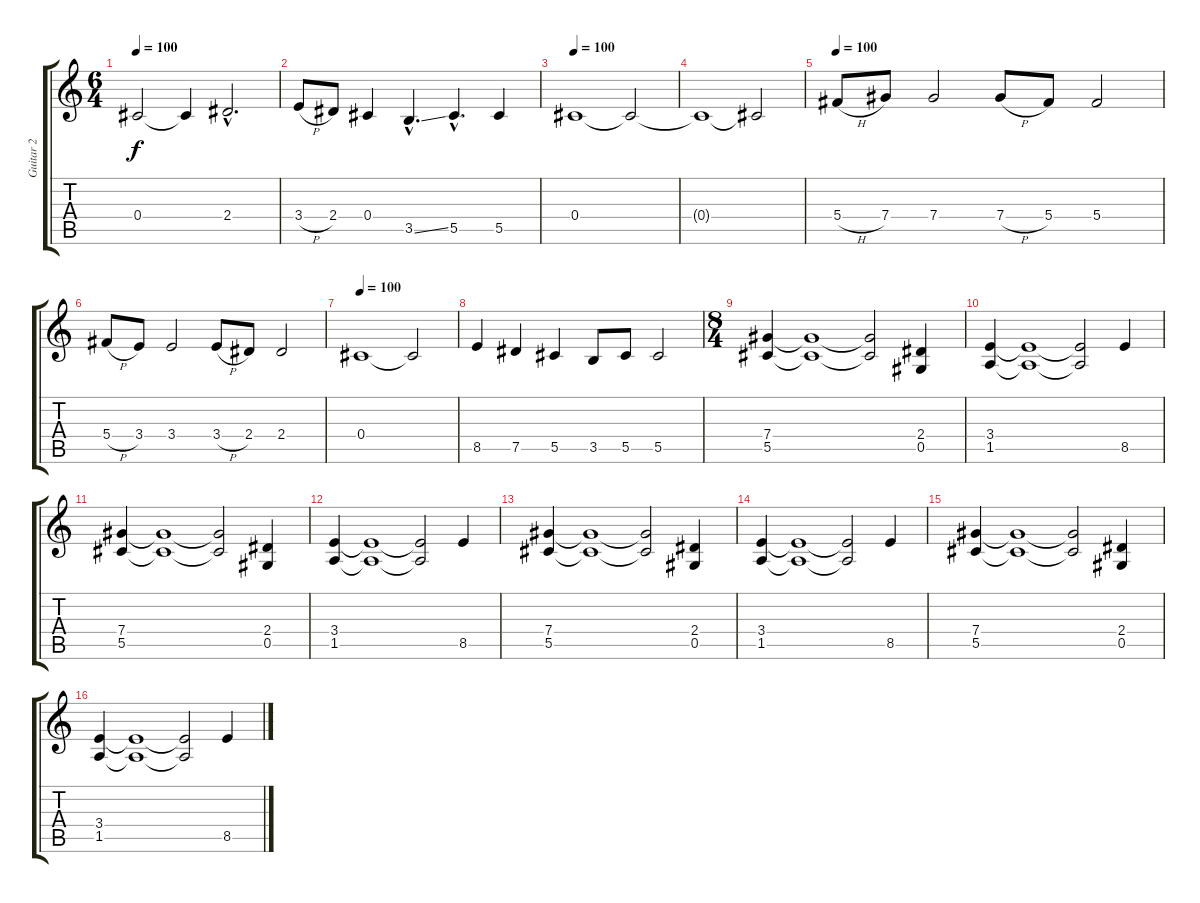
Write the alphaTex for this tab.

\track ("Guitar 2" "Guitar 2") {instrument distortionguitar}
\staff {score tabs}
\tuning (Eb4 Bb3 Gb3 Db3 Ab2 Eb2) {hide}
\ts (6 4)
\tempo 100
\clef g2
\ks c
0.4.2{dy f} 0.4{t}.4 2.4{hac}.2{d} |
3.4{h}.8 2.4.8 0.4.4 3.5{ss hac}.4{d} 5.5{hac}.4{d} 5.5.4 |
\tempo 100
0.4.1 0.4{t}.2 |
0.4{t}.1 0.4{t}.2 |
\tempo 100
5.4{h}.8 7.4.8 7.4.2 7.4{h}.8 5.4.8 5.4.2 |
5.4{h}.8 3.4.8 3.4.2 3.4{h}.8 2.4.8 2.4.2 |
\tempo 100
0.4.1 0.4{t}.2 |
8.5.4 7.5.4 5.5.4 3.5.8 5.5.8 5.5.2 |
\ts (8 4)
(7.4 5.5).4 (7.4{t} 5.5{t}).1 (7.4{t} 5.5{t}).2 (2.4 0.5).4 |
(3.4 1.5).4 (3.4{t} 1.5{t}).1 (3.4{t} 1.5{t}).2 8.5.4 |
(7.4 5.5).4 (7.4{t} 5.5{t}).1 (7.4{t} 5.5{t}).2 (2.4 0.5).4 |
(3.4 1.5).4 (3.4{t} 1.5{t}).1 (3.4{t} 1.5{t}).2 8.5.4 |
(7.4 5.5).4 (7.4{t} 5.5{t}).1 (7.4{t} 5.5{t}).2 (2.4 0.5).4 |
(3.4 1.5).4 (3.4{t} 1.5{t}).1 (3.4{t} 1.5{t}).2 8.5.4 |
(7.4 5.5).4 (7.4{t} 5.5{t}).1 (7.4{t} 5.5{t}).2 (2.4 0.5).4 |
(3.4 1.5).4 (3.4{t} 1.5{t}).1 (3.4{t} 1.5{t}).2 8.5.4
